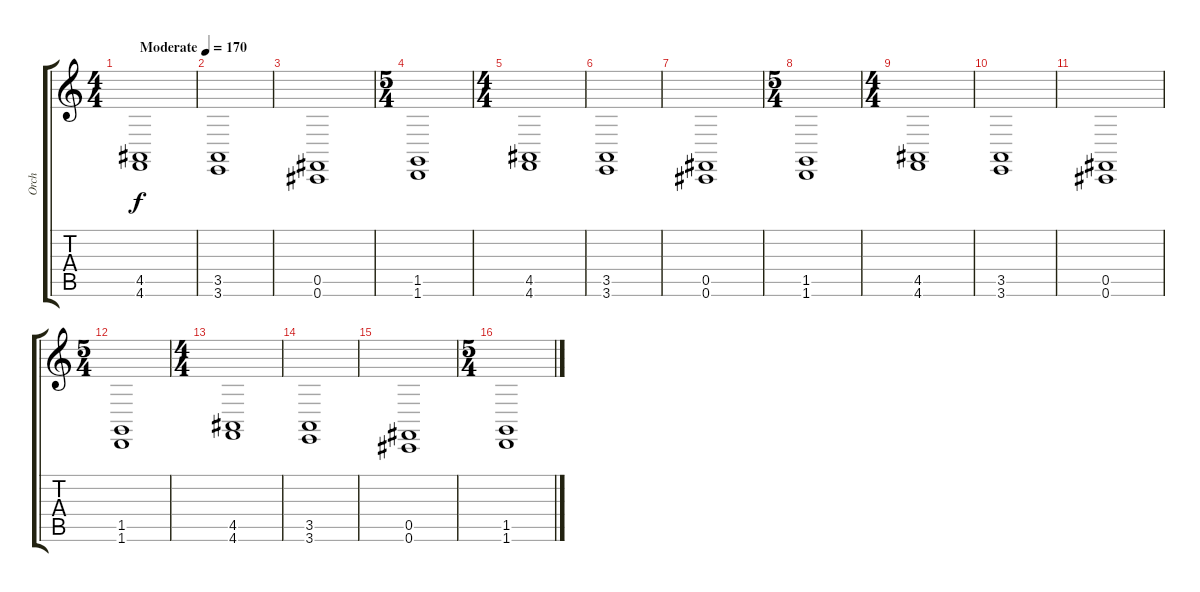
\track ("Orch" "Orch") {instrument reedorgan}
\staff {score tabs}
\tuning (Db4 Ab3 E3 B2 Gb2 Db2) {hide}
\ts (4 4)
\tempo (170 "Moderate")
\clef g2
\ks c
(4.5 4.6).1{dy f instrument reedorgan} |
(3.5 3.6).1 |
(0.5 0.6).1 |
\ts (5 4)
(1.5 1.6).1 |
\ts (4 4)
(4.5 4.6).1 |
(3.5 3.6).1 |
(0.5 0.6).1 |
\ts (5 4)
(1.5 1.6).1 |
\ts (4 4)
(4.5 4.6).1 |
(3.5 3.6).1 |
(0.5 0.6).1 |
\ts (5 4)
(1.5 1.6).1 |
\ts (4 4)
(4.5 4.6).1 |
(3.5 3.6).1 |
(0.5 0.6).1 |
\ts (5 4)
(1.5 1.6).1
